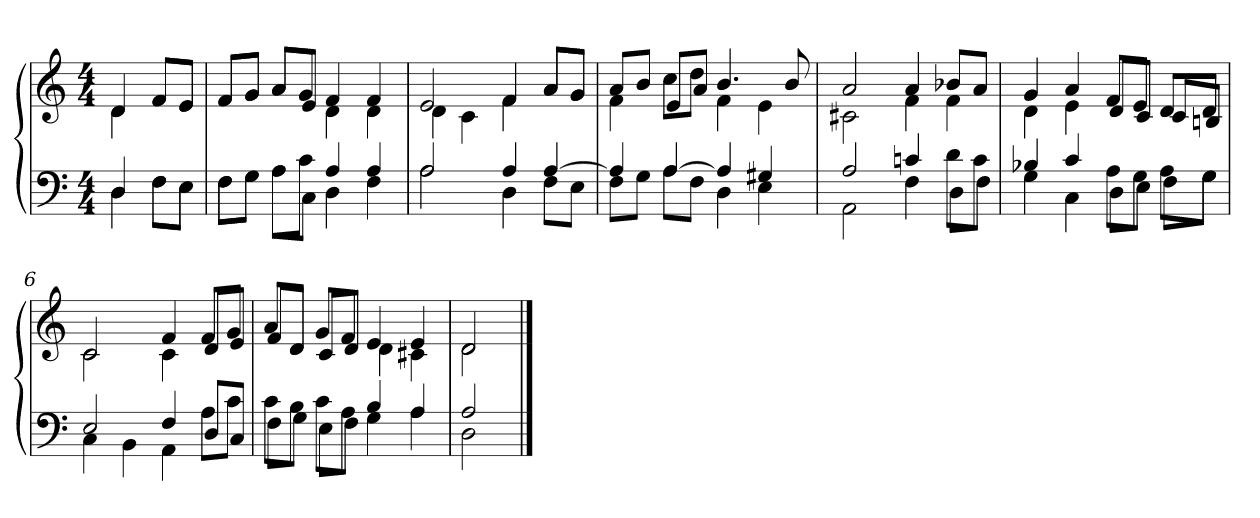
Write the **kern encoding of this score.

**kern	**kern
*part1	*part1
*staff2	*staff1
*clefF4	*clefG2
*k[]	*k[]
*D:dor	*D:dor
*M4/4	*M4/4
=	=
*^	*^
4D	4D	4d	4d
8F\L	8F\L	8f/L	8f/L
8E\J	8E\J	8e/J	8e/J
=1	=1	=1	=1
8F\L	8F\L	8f/L	8f/L
8G\J	8G\J	8g/J	8g/J
8A\L	8A\L	8a/L	8a/L
8c\J	8C\J	8g/J	8e/J
4A	4D	4f	4d
4A	4F	4f	4d
=2	=2	=2	=2
2A	2A	2e	4d
.	.	.	4c
4A	4D	4f	4f
[4A	8F\L	8a/L	8a/L
.	8E\J	8g/J	8g/J
=3	=3	=3	=3
4A]	8F\L	8a/L	4f
.	8G\J	8b/J	.
[4A	8A\L	8cc\L	8e/L
.	8F\J	8dd\J	8a/J
4A]	4D	4.b	4f
4G#X	4E	.	4e
.	.	8b	.
=4	=4	=4	=4
2A	2AA	2a	2c#X
4cn	4F	4a	4f
8d\L	8D\L	8b-X/L	4f
8c\J	8F\J	8a/J	.
=5	=5	=5	=5
4B-X	4G	4g	4d
4c	4C	4a	4e
8A\L	8D\L	8f/L	8d/L
8G\J	8E\J	8e/J	8c/J
8A\L	8F\L	8d/L	8c/L
8G\J	8G\J	8d/J	8Bn/J
=6	=6	=6	=6
2E	4C	2c	2c
.	4BB	.	.
4F	4AA	4f	4c
8A\L	8D/L	8f/L	8d/L
8c\J	8C/J	8g/J	8e/J
=7	=7	=7	=7
8c\L	8F\L	8a/L	8f/L
8B\J	8G\J	8d/J	8d/J
8c\L	8E\L	8g/L	8c/L
8A\J	8F\J	8f/J	8d/J
4B	4G	4e	4d
4A	4A	4e	4c#X
=8	=8	=8	=8
2A	2D	2d	2d
*v	*v	*	*
*	*v	*v
==	==
*-	*-
